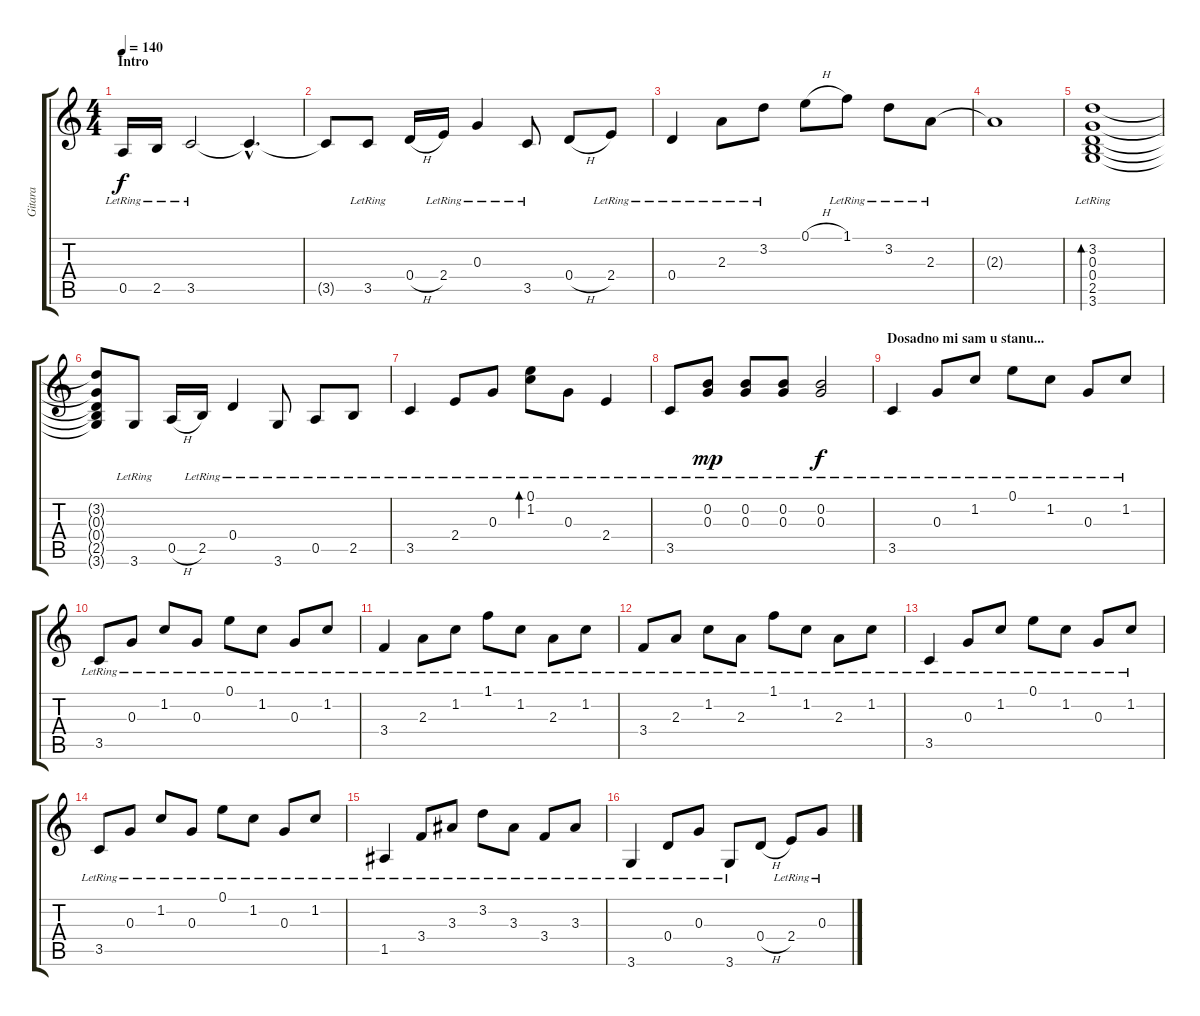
\track ("Gitara" "Gitara") {instrument acousticguitarsteel}
\staff {score tabs}
\tuning (E4 B3 G3 D3 A2 E2) {hide}
\ts (4 4)
\section ("" "Intro")
\tempo 140
\clef g2
\ks c
0.5{lr}.16{dy f instrument acousticguitarsteel} 2.5{lr}.16 3.5{lr}.2 3.5{hac t}.4{d} |
3.5{t}.8 3.5{lr}.8 0.4{h}.16 2.4{lr}.16 0.3{lr}.4 3.5{lr}.8 0.4{h}.8 2.4{lr}.8 |
0.4{lr}.4 2.3{lr}.8 3.2{lr}.8 0.1{h}.8 1.1{lr}.8 3.2{lr}.8 2.3{lr}.8 |
2.3{t}.1 |
(3.2{lr} 0.3{lr} 0.4{lr} 2.5{lr} 3.6{lr}).1{bd 480} |
(3.2{t} 0.3{t} 0.4{t} 2.5{t} 3.6{t}).8 3.6{lr}.8 0.5{h}.16 2.5{lr}.16 0.4{lr}.4 3.6{lr}.8 0.5{lr}.8 2.5{lr}.8 |
3.5{lr}.4 2.4{lr}.8 0.3{lr}.8 (0.1{lr} 1.2{lr}).8{bd 480} 0.3{lr}.8 2.4{lr}.4 |
3.5{lr}.8 (0.2{lr} 0.3{lr}).8{dy mp} (0.2{lr} 0.3{lr}).8 (0.2{lr} 0.3{lr}).8 (0.2{lr} 0.3{lr}).2{dy f} |
\section ("" "Dosadno mi sam u stanu...")
3.5{lr}.4 0.3{lr}.8 1.2{lr}.8 0.1{lr}.8 1.2{lr}.8 0.3{lr}.8 1.2{lr}.8 |
3.5{lr}.8 0.3{lr}.8 1.2{lr}.8 0.3{lr}.8 0.1{lr}.8 1.2{lr}.8 0.3{lr}.8 1.2{lr}.8 |
3.4{lr}.4 2.3{lr}.8 1.2{lr}.8 1.1{lr}.8 1.2{lr}.8 2.3{lr}.8 1.2{lr}.8 |
3.4{lr}.8 2.3{lr}.8 1.2{lr}.8 2.3{lr}.8 1.1{lr}.8 1.2{lr}.8 2.3{lr}.8 1.2{lr}.8 |
3.5{lr}.4 0.3{lr}.8 1.2{lr}.8 0.1{lr}.8 1.2{lr}.8 0.3{lr}.8 1.2{lr}.8 |
3.5{lr}.8 0.3{lr}.8 1.2{lr}.8 0.3{lr}.8 0.1{lr}.8 1.2{lr}.8 0.3{lr}.8 1.2{lr}.8 |
1.5{lr}.4 3.4{lr}.8 3.3{lr}.8 3.2{lr}.8 3.3{lr}.8 3.4{lr}.8 3.3{lr}.8 |
3.6{lr}.4 0.4{lr}.8 0.3{lr}.8 3.6{lr}.8 0.4{h}.8 2.4{lr}.8 0.3{lr}.8
